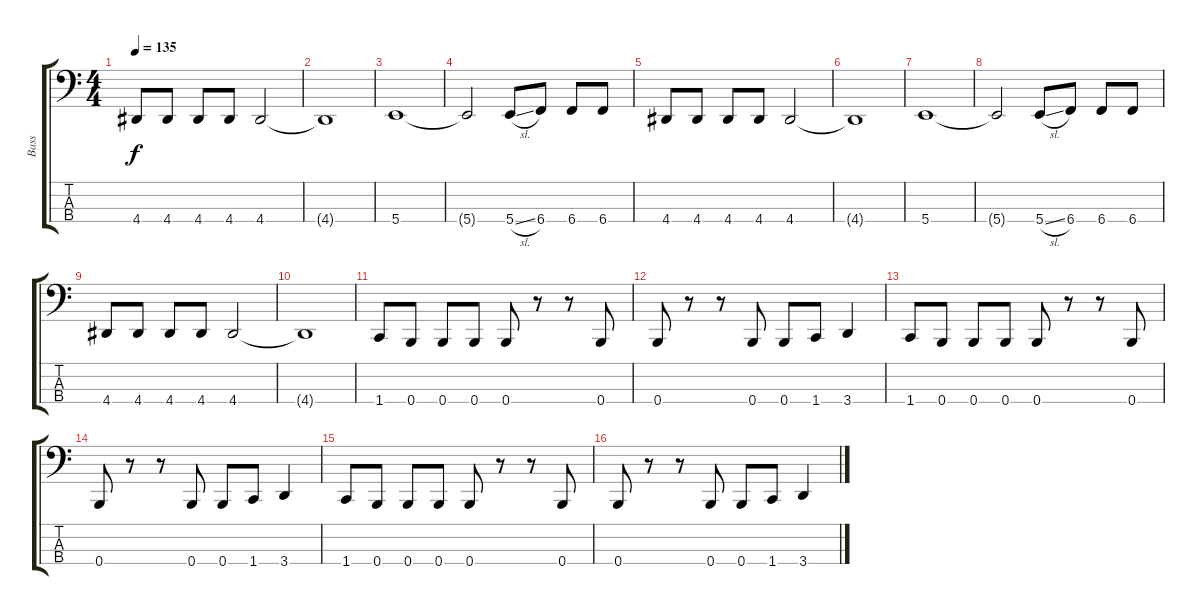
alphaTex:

\track ("Bass" "Bass") {instrument slapbass1}
\staff {score tabs}
\tuning (E2 B1 Gb1 B0) {hide}
\ts (4 4)
\tempo 135
\clef f4
\ks c
4.4.8{dy f} 4.4.8 4.4.8 4.4.8 4.4.2 |
4.4{t}.1 |
5.4.1 |
5.4{t}.2 5.4{sl}.8 6.4.8 6.4.8 6.4.8 |
4.4.8 4.4.8 4.4.8 4.4.8 4.4.2 |
4.4{t}.1 |
5.4.1 |
5.4{t}.2 5.4{sl}.8 6.4.8 6.4.8 6.4.8 |
4.4.8 4.4.8 4.4.8 4.4.8 4.4.2 |
4.4{t}.1 |
1.4.8 0.4.8 0.4.8 0.4.8 0.4.8 r.8 r.8 0.4.8 |
0.4.8 r.8 r.8 0.4.8 0.4.8 1.4.8 3.4.4 |
1.4.8 0.4.8 0.4.8 0.4.8 0.4.8 r.8 r.8 0.4.8 |
0.4.8 r.8 r.8 0.4.8 0.4.8 1.4.8 3.4.4 |
1.4.8 0.4.8 0.4.8 0.4.8 0.4.8 r.8 r.8 0.4.8 |
0.4.8 r.8 r.8 0.4.8 0.4.8 1.4.8 3.4.4
